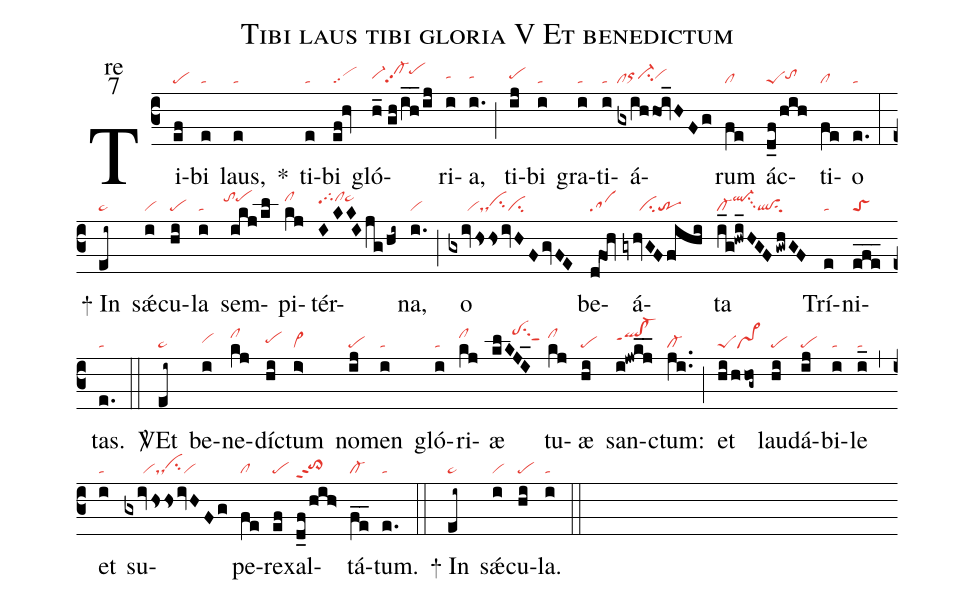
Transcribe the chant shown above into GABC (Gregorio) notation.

name:Tibi laus tibi gloria V Et benedictum;
office-part:re;
mode:7;
nabc-lines:1;
%%
(c3) Ti(ef|pe)bi(e|ta) laus,(e|ta) <sp>*</sp>()
ti(e|ta)bi(ef!hv|sc) gló(h_1//gh/ih__/ij|vi-hhcl-hjpp2pehj)ri(i|tahh)a,(i.|tahh) (;)
ti(ij|pehh)bi(i|ta) gra(i|ta)ti(i|ta)á(gxih/hoi_HFg|clorhhci-hhvihh)rum(fe|cl)
ác(d_f/hih|peStohh)ti(fe|cl)o(e.|ta) (:)

<sp>+</sp> In(ei~|pe~) sǽ(i|vi)cu(hi|pe)la(i|ta)
sem(ikj/kl|``tohjpehj)pi(kj|clhj)tér(IKKI/jg/hi~|tghkpp1clhjpe~hj)na,(i.|vi) (;)
o(gxivhshsivHFgvFE|//////vidscihhci)
be(d@foh|sa)á(gyhvGFfihi|/////citr)ta(i_g!hwi_HGF/gwhGF|cl-ql-hjsu3qlsu2)
Trí(e|ta)ni(efe___|toS)tas.(e.|ta) (::)

<sp>V/</sp>Et(ei~|pe~) be(i|vihh)ne(kj|clhj)díc(hi|pehh)tum(i>|vi>)
no(ij|pe)men(i|ta) gló(i|ta)ri(kj|clhj)æ(klKJI_|//////pehksu2sut1) tu(kj|clhj)æ(hi|pe)
san(i!jwkj__|qlhi!cl-hippt1)ctum:(ji..|cl-) (;)
et(hi/hhog~|peSvs>) lau(hi|pe)dá(ij|pe)bi(i|ta)le(i_|ta) (,)
et(i|ta) su(gxivhshsivHFg|//////vidscihhvi)pe(fe|cl)re(ef|pe)xal(d_f/hih>|to>hhppt2)tá(fe__|cl-)tum.(e.|ta) (::)

<sp>+</sp> In(ei~|pe~) sǽ(i|vi)cu(hi|pe)la.(i|ta) (::)
